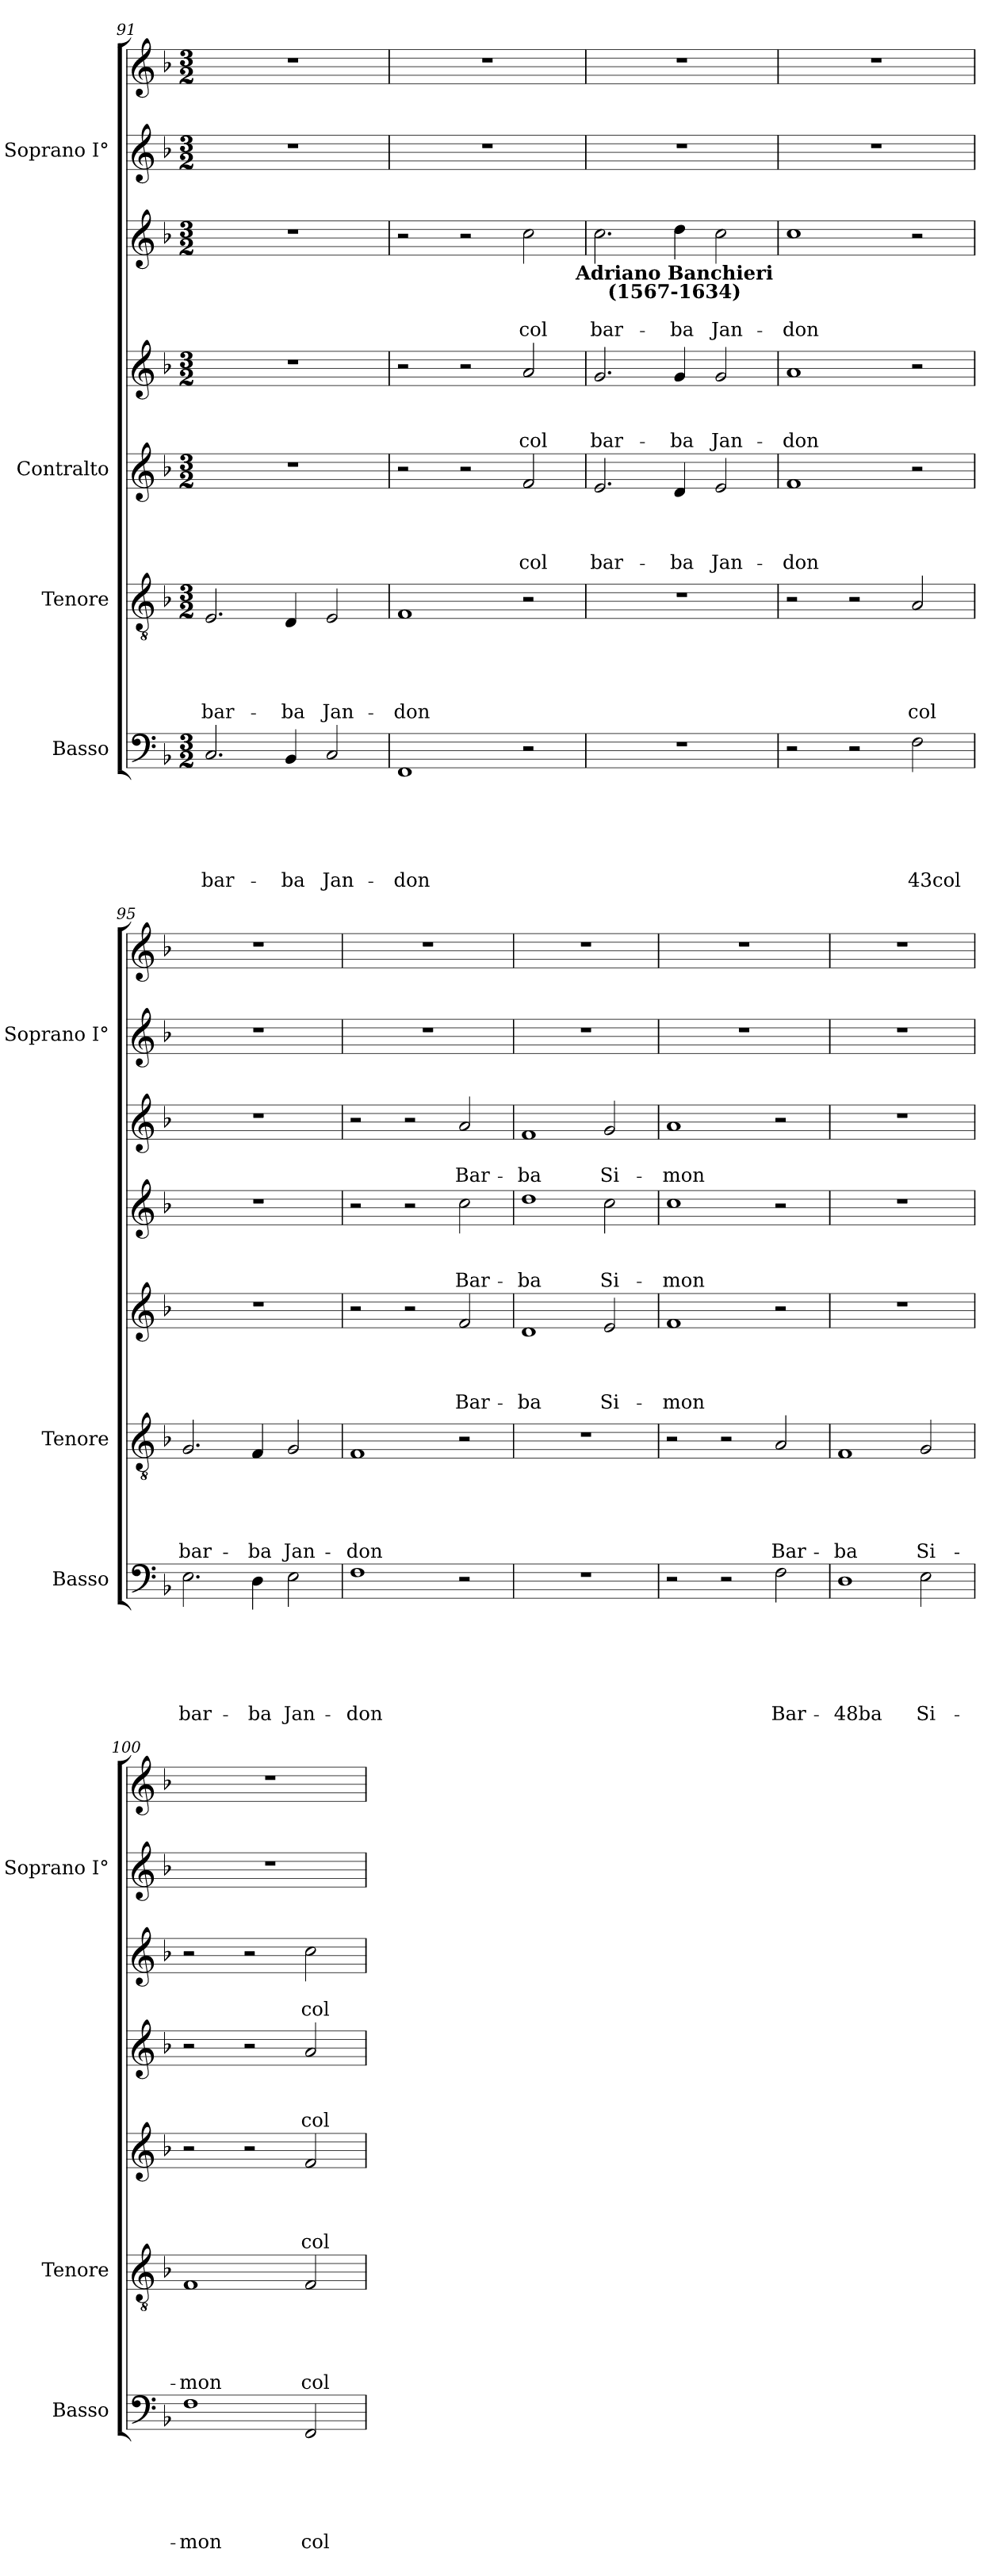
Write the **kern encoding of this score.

**kern	**text	**text	**text	**text	**text	**text	**kern	**text	**text	**text	**text	**text	**kern	**text	**text	**text	**text	**kern	**text	**text	**text	**kern	**text	**text	**kern	**kern
*part6	*part6	*part6	*part6	*part6	*part6	*part6	*part5	*part5	*part5	*part5	*part5	*part5	*part4	*part4	*part4	*part4	*part4	*part3	*part3	*part3	*part3	*part2	*part2	*part2	*part1	*part1
*staff7	*staff7	*staff7	*staff7	*staff7	*staff7	*staff7	*staff6	*staff6	*staff6	*staff6	*staff6	*staff6	*staff5	*staff5	*staff5	*staff5	*staff5	*staff4	*staff4	*staff4	*staff4	*staff3	*staff3	*staff3	*staff2	*staff1
*I"Basso	*	*	*	*	*	*	*I"Tenore	*	*	*	*	*	*I"Contralto	*	*	*	*	*	*	*	*	*	*	*	*I"Soprano I°	*
*I'Basso	*	*	*	*	*	*	*I'Tenore	*	*	*	*	*	*	*	*	*	*	*	*	*	*	*	*	*	*I'Soprano I°	*
*clefF4	*	*	*	*	*	*	*clefGv2	*	*	*	*	*	*clefG2	*	*	*	*	*clefG2	*	*	*	*clefG2	*	*	*clefG2	*clefG2
*k[b-]	*	*	*	*	*	*	*k[b-]	*	*	*	*	*	*k[b-]	*	*	*	*	*k[b-]	*	*	*	*k[b-]	*	*	*k[b-]	*k[b-]
*F:	*	*	*	*	*	*	*F:	*	*	*	*	*	*F:	*	*	*	*	*F:	*	*	*	*F:	*	*	*F:	*F:
*M3/2	*	*	*	*	*	*	*M3/2	*	*	*	*	*	*M3/2	*	*	*	*	*M3/2	*	*	*	*M3/2	*	*	*M3/2	*M3/2
=91	=91	=91	=91	=91	=91	=91	=91	=91	=91	=91	=91	=91	=91	=91	=91	=91	=91	=91	=91	=91	=91	=91	=91	=91	=91	=91
!	!	!	!	!	!	!LO:LY:b	!	!	!	!	!	!LO:LY:b	!	!	!	!	!	!	!	!	!	!	!	!	!	!
2.C/	.	.	.	.	.	bar-	2.E/	.	.	.	.	bar-	1.r	.	.	.	.	1.r	.	.	.	1.r	.	.	1.r	1.r
!	!	!	!	!	!	!LO:LY:b	!	!	!	!	!	!LO:LY:b	!	!	!	!	!	!	!	!	!	!	!	!	!	!
4BB-/	.	.	.	.	.	-ba	4D/	.	.	.	.	-ba	.	.	.	.	.	.	.	.	.	.	.	.	.	.
!	!	!	!	!	!	!LO:LY:b	!	!	!	!	!	!LO:LY:b	!	!	!	!	!	!	!	!	!	!	!	!	!	!
2C/	.	.	.	.	.	Jan-	2E/	.	.	.	.	Jan-	.	.	.	.	.	.	.	.	.	.	.	.	.	.
=92	=92	=92	=92	=92	=92	=92	=92	=92	=92	=92	=92	=92	=92	=92	=92	=92	=92	=92	=92	=92	=92	=92	=92	=92	=92	=92
!	!	!	!	!	!	!LO:LY:b	!	!	!	!	!	!LO:LY:b	!	!	!	!	!	!	!	!	!	!	!	!	!	!
1FF	.	.	.	.	.	-don	1F	.	.	.	.	-don	2r	.	.	.	.	2r	.	.	.	2r	.	.	1.r	1.r
.	.	.	.	.	.	.	.	.	.	.	.	.	2r	.	.	.	.	2r	.	.	.	2r	.	.	.	.
!	!	!	!	!	!	!	!	!	!	!	!	!	!	!	!	!	!LO:LY:b	!	!	!	!LO:LY:b	!	!	!LO:LY:b	!	!
2r	.	.	.	.	.	.	2r	.	.	.	.	.	2f/	.	.	.	col	2a/	.	.	col	2cc\	.	col	.	.
=93	=93	=93	=93	=93	=93	=93	=93	=93	=93	=93	=93	=93	=93	=93	=93	=93	=93	=93	=93	=93	=93	=93	=93	=93	=93	=93
!	!	!	!	!	!	!	!	!	!	!	!	!	!	!	!	!	!LO:LY:b	!	!	!	!LO:LY:b	!	!	!LO:LY:b	!	!
1.r	.	.	.	.	.	.	1.r	.	.	.	.	.	2.e/	.	.	.	bar-	2.g/	.	.	bar-	2.cc\	.	bar-	1.r	1.r
!	!	!	!	!	!	!	!	!	!	!	!	!	!	!	!	!	!	!	!	!	!	!LO:TX:b:B:cj:t=Adriano Banchieri\n(1567-1634)	!	!	!	!
!	!	!	!	!	!	!	!	!	!	!	!	!	!	!	!	!	!LO:LY:b	!	!	!	!LO:LY:b	!	!	!LO:LY:b	!	!
.	.	.	.	.	.	.	.	.	.	.	.	.	4d/	.	.	.	-ba	4g/	.	.	-ba	4dd\	.	-ba	.	.
!	!	!	!	!	!	!	!	!	!	!	!	!	!	!	!	!	!LO:LY:b	!	!	!	!LO:LY:b	!	!	!LO:LY:b	!	!
.	.	.	.	.	.	.	.	.	.	.	.	.	2e/	.	.	.	Jan-	2g/	.	.	Jan-	2cc\	.	Jan-	.	.
!!LO:PB:g=z
=94	=94	=94	=94	=94	=94	=94	=94	=94	=94	=94	=94	=94	=94	=94	=94	=94	=94	=94	=94	=94	=94	=94	=94	=94	=94	=94
!	!	!	!	!	!	!	!	!	!	!	!	!	!	!	!	!	!LO:LY:b	!	!	!	!LO:LY:b	!	!	!LO:LY:b	!	!
2r	.	.	.	.	.	.	2r	.	.	.	.	.	1f	.	.	.	-don	1a	.	.	-don	1cc	.	-don	1.r	1.r
2r	.	.	.	.	.	.	2r	.	.	.	.	.	.	.	.	.	.	.	.	.	.	.	.	.	.	.
!	!	!	!	!	!	!LO:LY:b	!	!	!	!	!	!LO:LY:b	!	!	!	!	!	!	!	!	!	!	!	!	!	!
2F\	.	.	.	.	.	43col	2A/	.	.	.	.	col	2r	.	.	.	.	2r	.	.	.	2r	.	.	.	.
=95	=95	=95	=95	=95	=95	=95	=95	=95	=95	=95	=95	=95	=95	=95	=95	=95	=95	=95	=95	=95	=95	=95	=95	=95	=95	=95
!	!	!	!	!	!	!LO:LY:b	!	!	!	!	!	!LO:LY:b	!	!	!	!	!	!	!	!	!	!	!	!	!	!
2.E\	.	.	.	.	.	bar-	2.G/	.	.	.	.	bar-	1.r	.	.	.	.	1.r	.	.	.	1.r	.	.	1.r	1.r
!	!	!	!	!	!	!LO:LY:b	!	!	!	!	!	!LO:LY:b	!	!	!	!	!	!	!	!	!	!	!	!	!	!
4D\	.	.	.	.	.	-ba	4F/	.	.	.	.	-ba	.	.	.	.	.	.	.	.	.	.	.	.	.	.
!	!	!	!	!	!	!LO:LY:b	!	!	!	!	!	!LO:LY:b	!	!	!	!	!	!	!	!	!	!	!	!	!	!
2E\	.	.	.	.	.	Jan-	2G/	.	.	.	.	Jan-	.	.	.	.	.	.	.	.	.	.	.	.	.	.
=96	=96	=96	=96	=96	=96	=96	=96	=96	=96	=96	=96	=96	=96	=96	=96	=96	=96	=96	=96	=96	=96	=96	=96	=96	=96	=96
!	!	!	!	!	!	!LO:LY:b	!	!	!	!	!	!LO:LY:b	!	!	!	!	!	!	!	!	!	!	!	!	!	!
1F	.	.	.	.	.	-don	1F	.	.	.	.	-don	2r	.	.	.	.	2r	.	.	.	2r	.	.	1.r	1.r
.	.	.	.	.	.	.	.	.	.	.	.	.	2r	.	.	.	.	2r	.	.	.	2r	.	.	.	.
!	!	!	!	!	!	!	!	!	!	!	!	!	!	!	!	!	!LO:LY:b	!	!	!	!LO:LY:b	!	!	!LO:LY:b	!	!
2r	.	.	.	.	.	.	2r	.	.	.	.	.	2f/	.	.	.	Bar-	2cc\	.	.	Bar-	2a/	.	Bar-	.	.
=97	=97	=97	=97	=97	=97	=97	=97	=97	=97	=97	=97	=97	=97	=97	=97	=97	=97	=97	=97	=97	=97	=97	=97	=97	=97	=97
!	!	!	!	!	!	!	!	!	!	!	!	!	!	!	!	!	!LO:LY:b	!	!	!	!LO:LY:b	!	!	!LO:LY:b	!	!
1.r	.	.	.	.	.	.	1.r	.	.	.	.	.	1d	.	.	.	-ba	1dd	.	.	-ba	1f	.	-ba	1.r	1.r
!	!	!	!	!	!	!	!	!	!	!	!	!	!	!	!	!	!LO:LY:b	!	!	!	!LO:LY:b	!	!	!LO:LY:b	!	!
.	.	.	.	.	.	.	.	.	.	.	.	.	2e/	.	.	.	Si-	2cc\	.	.	Si-	2g/	.	Si-	.	.
=98	=98	=98	=98	=98	=98	=98	=98	=98	=98	=98	=98	=98	=98	=98	=98	=98	=98	=98	=98	=98	=98	=98	=98	=98	=98	=98
!	!	!	!	!	!	!	!	!	!	!	!	!	!	!	!	!	!LO:LY:b	!	!	!	!LO:LY:b	!	!	!LO:LY:b	!	!
2r	.	.	.	.	.	.	2r	.	.	.	.	.	1f	.	.	.	-mon	1cc	.	.	-mon	1a	.	-mon	1.r	1.r
2r	.	.	.	.	.	.	2r	.	.	.	.	.	.	.	.	.	.	.	.	.	.	.	.	.	.	.
!	!	!	!	!	!	!LO:LY:b	!	!	!	!	!	!LO:LY:b	!	!	!	!	!	!	!	!	!	!	!	!	!	!
2F\	.	.	.	.	.	Bar-	2A/	.	.	.	.	Bar-	2r	.	.	.	.	2r	.	.	.	2r	.	.	.	.
!!LO:LB:g=z
=99	=99	=99	=99	=99	=99	=99	=99	=99	=99	=99	=99	=99	=99	=99	=99	=99	=99	=99	=99	=99	=99	=99	=99	=99	=99	=99
!	!	!	!	!	!	!LO:LY:b	!	!	!	!	!	!LO:LY:b	!	!	!	!	!	!	!	!	!	!	!	!	!	!
1D	.	.	.	.	.	-48ba	1F	.	.	.	.	-ba	1.r	.	.	.	.	1.r	.	.	.	1.r	.	.	1.r	1.r
!	!	!	!	!	!	!LO:LY:b	!	!	!	!	!	!LO:LY:b	!	!	!	!	!	!	!	!	!	!	!	!	!	!
2E\	.	.	.	.	.	Si-	2G/	.	.	.	.	Si-	.	.	.	.	.	.	.	.	.	.	.	.	.	.
=100	=100	=100	=100	=100	=100	=100	=100	=100	=100	=100	=100	=100	=100	=100	=100	=100	=100	=100	=100	=100	=100	=100	=100	=100	=100	=100
!	!	!	!	!	!	!LO:LY:b	!	!	!	!	!	!LO:LY:b	!	!	!	!	!	!	!	!	!	!	!	!	!	!
1F	.	.	.	.	.	-mon	1F	.	.	.	.	-mon	2r	.	.	.	.	2r	.	.	.	2r	.	.	1.r	1.r
.	.	.	.	.	.	.	.	.	.	.	.	.	2r	.	.	.	.	2r	.	.	.	2r	.	.	.	.
!	!	!	!	!	!	!LO:LY:b	!	!	!	!	!	!LO:LY:b	!	!	!	!	!LO:LY:b	!	!	!	!LO:LY:b	!	!	!LO:LY:b	!	!
2FF/	.	.	.	.	.	col	2F/	.	.	.	.	col	2f/	.	.	.	col	2a/	.	.	col	2cc\	.	col	.	.
=	=	=	=	=	=	=	=	=	=	=	=	=	=	=	=	=	=	=	=	=	=	=	=	=	=	=
*-	*-	*-	*-	*-	*-	*-	*-	*-	*-	*-	*-	*-	*-	*-	*-	*-	*-	*-	*-	*-	*-	*-	*-	*-	*-	*-
